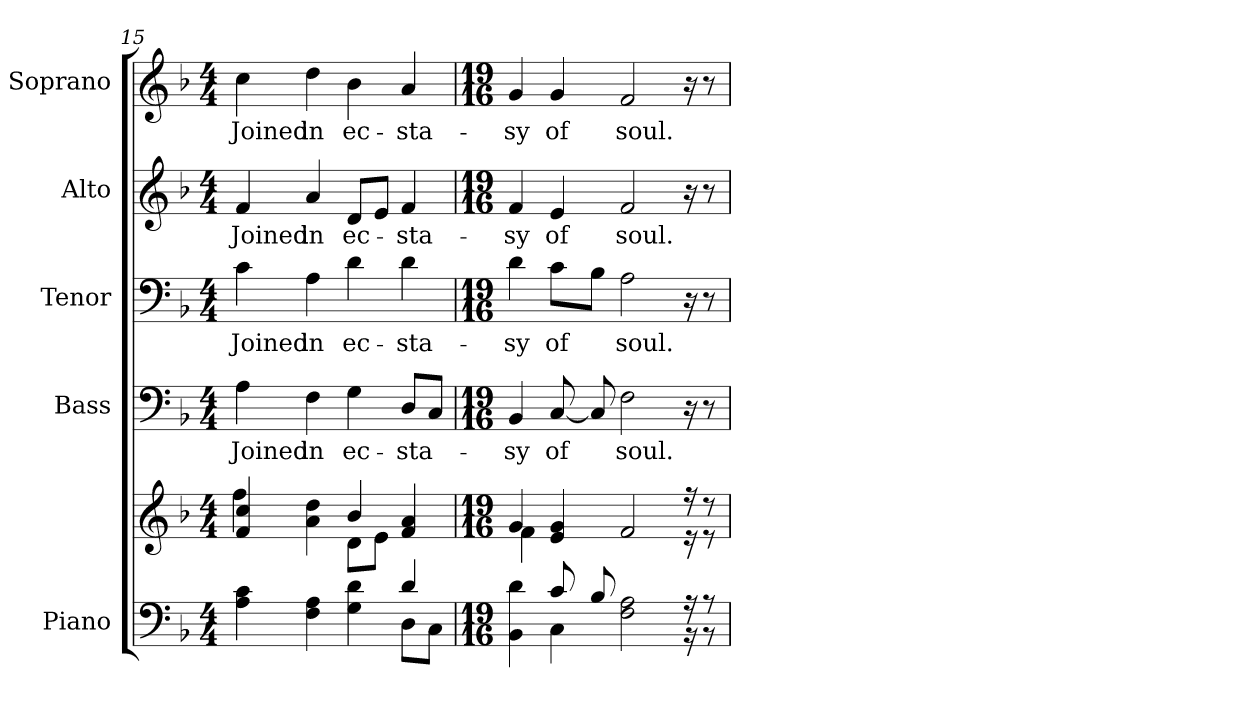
**kern	**kern	**kern	**text	**kern	**text	**kern	**text	**kern	**text
*part5	*part5	*part4	*part4	*part3	*part3	*part2	*part2	*part1	*part1
*staff6	*staff5	*staff4	*staff4	*staff3	*staff3	*staff2	*staff2	*staff1	*staff1
*I"Piano	*	*I"Bass	*	*I"Tenor	*	*I"Alto	*	*I"Soprano	*
*I'Pno.	*	*I'B.	*	*I'T.	*	*I'A.	*	*I'S.	*
!!LO:PB:g=z
*clefF4	*clefG2	*clefF4	*	*clefF4	*	*clefG2	*	*clefG2	*
*k[b-]	*k[b-]	*k[b-]	*	*k[b-]	*	*k[b-]	*	*k[b-]	*
*F:	*F:	*F:	*	*F:	*	*F:	*	*F:	*
*M4/4	*M4/4	*M4/4	*	*M4/4	*	*M4/4	*	*M4/4	*
=15	=15	=15	=15	=15	=15	=15	=15	=15	=15
*^	*^	*	*	*	*	*	*	*	*
!	!	!	!	!	!LO:LY:b:color=#000000	!	!	!	!	!	!
!	!	!	!	!	!	!	!LO:LY:b:color=#000000	!	!	!	!
!	!	!	!	!	!	!	!	!	!LO:LY:b:color=#000000	!	!
!	!	!	!	!	!	!	!	!	!	!	!LO:LY:b:color=#000000
4Ai\ 4ci	2ryy	4fi/ 4cci	4ffi\	4Ai\	Joined	4ci\	Joined	4fi/	Joined	4cci\	Joined
!	!	!	!	!	!LO:LY:b:color=#000000	!	!	!	!	!	!
!	!	!	!	!	!	!	!LO:LY:b:color=#000000	!	!	!	!
!	!	!	!	!	!	!	!	!	!LO:LY:b:color=#000000	!	!
!	!	!	!	!	!	!	!	!	!	!	!LO:LY:b:color=#000000
4Fi\ 4Ai	.	4ai\ 4ddi	4ryy	4Fi\	in	4Ai\	in	4ai/	in	4ddi\	in
!	!	!	!	!	!LO:LY:b:color=#000000	!	!	!	!	!	!
!	!	!	!	!	!	!	!LO:LY:b:color=#000000	!	!	!	!
!	!	!	!	!	!	!	!	!	!LO:LY:b:color=#000000	!	!
!	!	!	!	!	!	!	!	!	!	!	!LO:LY:b:color=#000000
4Gi\ 4di	4ryy	4b-i/	8di\L	4Gi\	ec-	4di\	ec-	8di/L	ec-	4b-i\	ec-
.	.	.	8ei\J	.	.	.	.	8ei/J	.	.	.
!	!	!	!	!	!LO:LY:b:color=#000000	!	!	!	!	!	!
!	!	!	!	!	!	!	!LO:LY:b:color=#000000	!	!	!	!
!	!	!	!	!	!	!	!	!	!LO:LY:b:color=#000000	!	!
!	!	!	!	!	!	!	!	!	!	!	!LO:LY:b:color=#000000
4di/	8Di\L	4fi/ 4ai	4ryy	8Di/L	-sta-	4di\	-sta-	4fi/	-sta-	4ai/	-sta-
.	8Ci\J	.	.	8Ci/J	.	.	.	.	.	.	.
=16	=16	=16	=16	=16	=16	=16	=16	=16	=16	=16	=16
*M19/16	*	*M19/16	*	*M19/16	*	*M19/16	*	*M19/16	*	*M19/16	*
!	!	!	!	!	!LO:LY:b:color=#000000	!	!	!	!	!	!
!	!	!	!	!	!	!	!LO:LY:b:color=#000000	!	!	!	!
!	!	!	!	!	!	!	!	!	!LO:LY:b:color=#000000	!	!
!	!	!	!	!	!	!	!	!	!	!	!LO:LY:b:color=#000000
4BB-i\ 4di	4ryy	4gi/	4fi\	4BB-i/	-sy	4di\	-sy	4fi/	-sy	4gi/	-sy
!	!	!	!	!	!LO:LY:b:color=#000000	!	!	!	!	!	!
!	!	!	!	!	!	!	!LO:LY:b:color=#000000	!	!	!	!
!	!	!	!	!	!	!	!	!	!LO:LY:b:color=#000000	!	!
!	!	!	!	!	!	!	!	!	!	!	!LO:LY:b:color=#000000
8ci/	4Ci\	4ei/ 4gi	4ryy	[<8Ci/	of	8ci\L	of	4ei/	of	4gi/	of
8B-i/	.	.	.	8Ci/]	.	8B-i\J	.	.	.	.	.
!	!	!	!	!	!LO:LY:b:color=#000000	!	!	!	!	!	!
!	!	!	!	!	!	!	!LO:LY:b:color=#000000	!	!	!	!
!	!	!	!	!	!	!	!	!	!LO:LY:b:color=#000000	!	!
!	!	!	!	!	!	!	!	!	!	!	!LO:LY:b:color=#000000
2Fi\ 2Ai	2ryy	2fi/	2ryy	2Fi\	soul.	2Ai\	soul.	2fi/	soul.	2fi/	soul.
16r	16r	16r	16r	16r	.	16r	.	16r	.	16r	.
8r	8r	8r	8r	8r	.	8r	.	8r	.	8r	.
*v	*v	*	*	*	*	*	*	*	*	*	*
*	*v	*v	*	*	*	*	*	*	*	*
=	=	=	=	=	=	=	=	=	=
*-	*-	*-	*-	*-	*-	*-	*-	*-	*-
